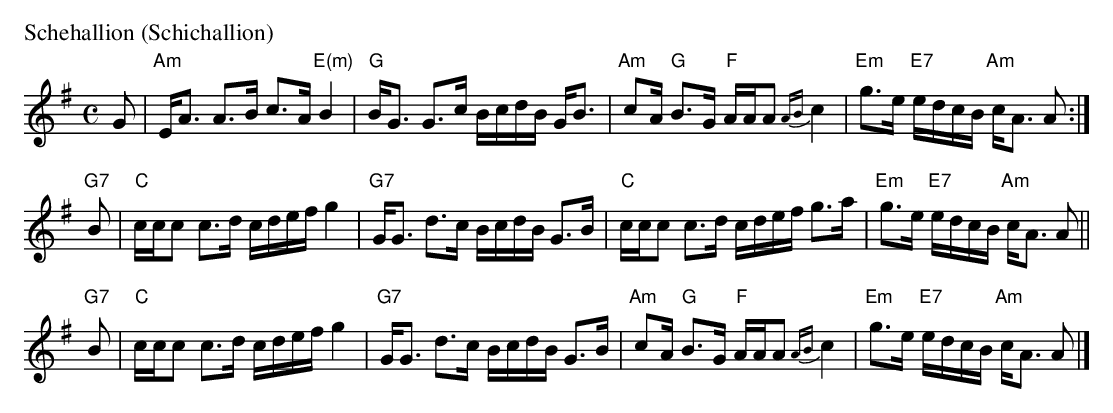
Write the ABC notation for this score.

X:1
P: Schehallion (Schichallion)
M: C
L: 1/16
K: ADor
G2 \
| "Am"EA3 A3B c3A "E(m)"B4 | "G"BG3 G3c BcdB GB3 \
| "Am"c2A "G"B3G "F"AAA2 {AB}c4 | "Em"g3e "E7"edcB "Am"cA3 A2 :|
"G7"B2 \
| "C"ccc2 c3d cdef g4 | "G7"GG3 d3c BcdB G3B \
| "C"ccc2 c3d cdef g3a | "Em"g3e "E7"edcB "Am"cA3 A2 ||
"G7"B2 \
| "C"ccc2 c3d cdef g4 | "G7"GG3 d3c BcdB G3B \
| "Am"c2A "G"B3G "F"AAA2 {AB}c4 | "Em"g3e "E7"edcB "Am"cA3 A2 |]
